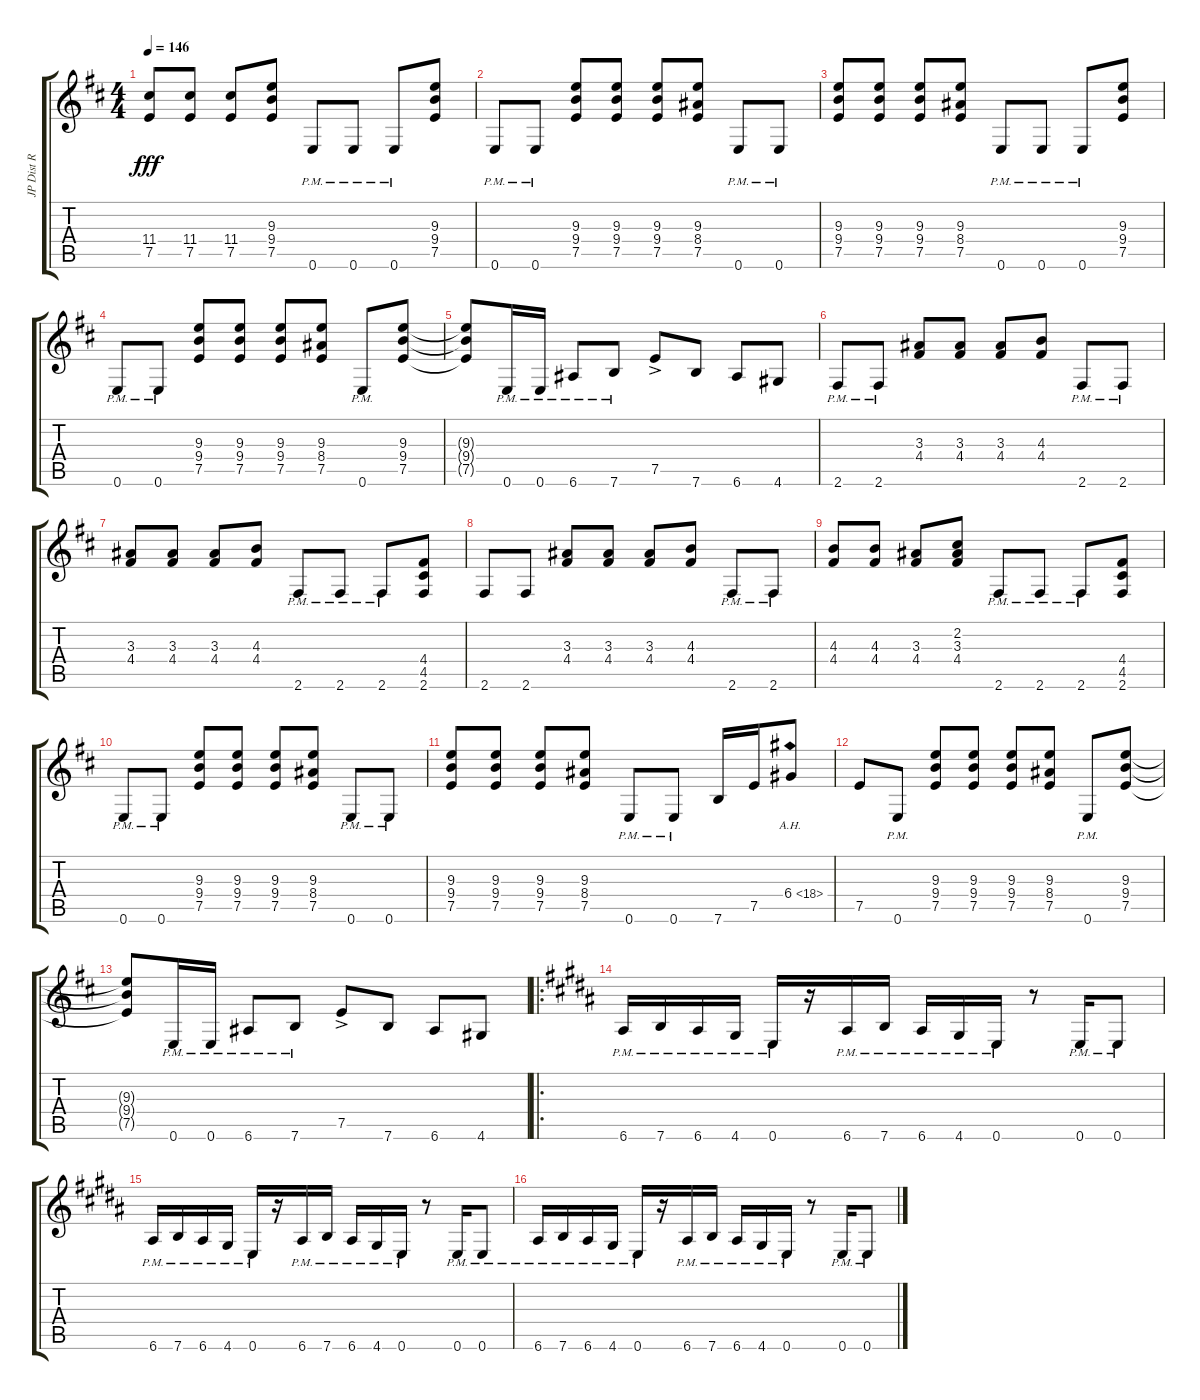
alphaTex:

\track ("JP Dist R" "JP Dist R") {instrument overdrivenguitar}
\staff {score tabs}
\tuning (E4 B3 G3 D3 A2 E2) {hide}
\ts (4 4)
\tempo 146
\clef g2
\ks d
(11.4 7.5).8{dy fff} (11.4 7.5).8 (11.4 7.5).8 (9.3 9.4 7.5).8 0.6{pm}.8 0.6{pm}.8 0.6{pm}.8 (9.3 9.4 7.5).8 |
0.6{pm}.8 0.6{pm}.8 (9.3 9.4 7.5).8 (9.3 9.4 7.5).8 (9.3 9.4 7.5).8 (9.3 8.4 7.5).8 0.6{pm}.8 0.6{pm}.8 |
(9.3 9.4 7.5).8 (9.3 9.4 7.5).8 (9.3 9.4 7.5).8 (9.3 8.4 7.5).8 0.6{pm}.8 0.6{pm}.8 0.6{pm}.8 (9.3 9.4 7.5).8 |
0.6{pm}.8 0.6{pm}.8 (9.3 9.4 7.5).8 (9.3 9.4 7.5).8 (9.3 9.4 7.5).8 (9.3 8.4 7.5).8 0.6{pm}.8 (9.3 9.4 7.5).8 |
(9.3{t} 9.4{t} 7.5{t}).8 0.6{pm}.16 0.6{pm}.16 6.6{pm}.8 7.6{pm}.8 7.5{ac}.8 7.6.8 6.6.8 4.6.8 |
2.6{pm}.8 2.6{pm}.8 (3.3 4.4).8 (3.3 4.4).8 (3.3 4.4).8 (4.3 4.4).8 2.6{pm}.8 2.6{pm}.8 |
(3.3 4.4).8 (3.3 4.4).8 (3.3 4.4).8 (4.3 4.4).8 2.6{pm}.8 2.6{pm}.8 2.6{pm}.8 (4.4 4.5 2.6).8 |
2.6.8 2.6.8 (3.3 4.4).8 (3.3 4.4).8 (3.3 4.4).8 (4.3 4.4).8 2.6{pm}.8 2.6{pm}.8 |
(4.3 4.4).8 (4.3 4.4).8 (3.3 4.4).8 (2.2 3.3 4.4).8 2.6{pm}.8 2.6{pm}.8 2.6{pm}.8 (4.4 4.5 2.6).8 |
0.6{pm}.8 0.6{pm}.8 (9.3 9.4 7.5).8 (9.3 9.4 7.5).8 (9.3 9.4 7.5).8 (9.3 8.4 7.5).8 0.6{pm}.8 0.6{pm}.8 |
(9.3 9.4 7.5).8 (9.3 9.4 7.5).8 (9.3 9.4 7.5).8 (9.3 8.4 7.5).8 0.6{pm}.8 0.6{pm}.8 7.6.16 7.5.16 6.4{ah 12}.8 |
7.5.8 0.6{pm}.8 (9.3 9.4 7.5).8 (9.3 9.4 7.5).8 (9.3 9.4 7.5).8 (9.3 8.4 7.5).8 0.6{pm}.8 (9.3 9.4 7.5).8 |
(9.3{t} 9.4{t} 7.5{t}).8 0.6{pm}.16 0.6{pm}.16 6.6{pm}.8 7.6{pm}.8 7.5{ac}.8 7.6.8 6.6.8 4.6.8 |
\ro
\ks b
6.6{pm}.16 7.6{pm}.16 6.6{pm}.16 4.6{pm}.16 0.6{pm}.16 r.16 6.6{pm}.16 7.6{pm}.16 6.6{pm}.16 4.6{pm}.16 0.6{pm}.16 r.8 0.6{pm}.16 0.6{pm}.8 |
\ks g#minor
6.6{pm}.16 7.6{pm}.16 6.6{pm}.16 4.6{pm}.16 0.6{pm}.16 r.16 6.6{pm}.16 7.6{pm}.16 6.6{pm}.16 4.6{pm}.16 0.6{pm}.16 r.8 0.6{pm}.16 0.6{pm}.8 |
6.6{pm}.16 7.6{pm}.16 6.6{pm}.16 4.6{pm}.16 0.6{pm}.16 r.16 6.6{pm}.16 7.6{pm}.16 6.6{pm}.16 4.6{pm}.16 0.6{pm}.16 r.8 0.6{pm}.16 0.6{pm}.8
